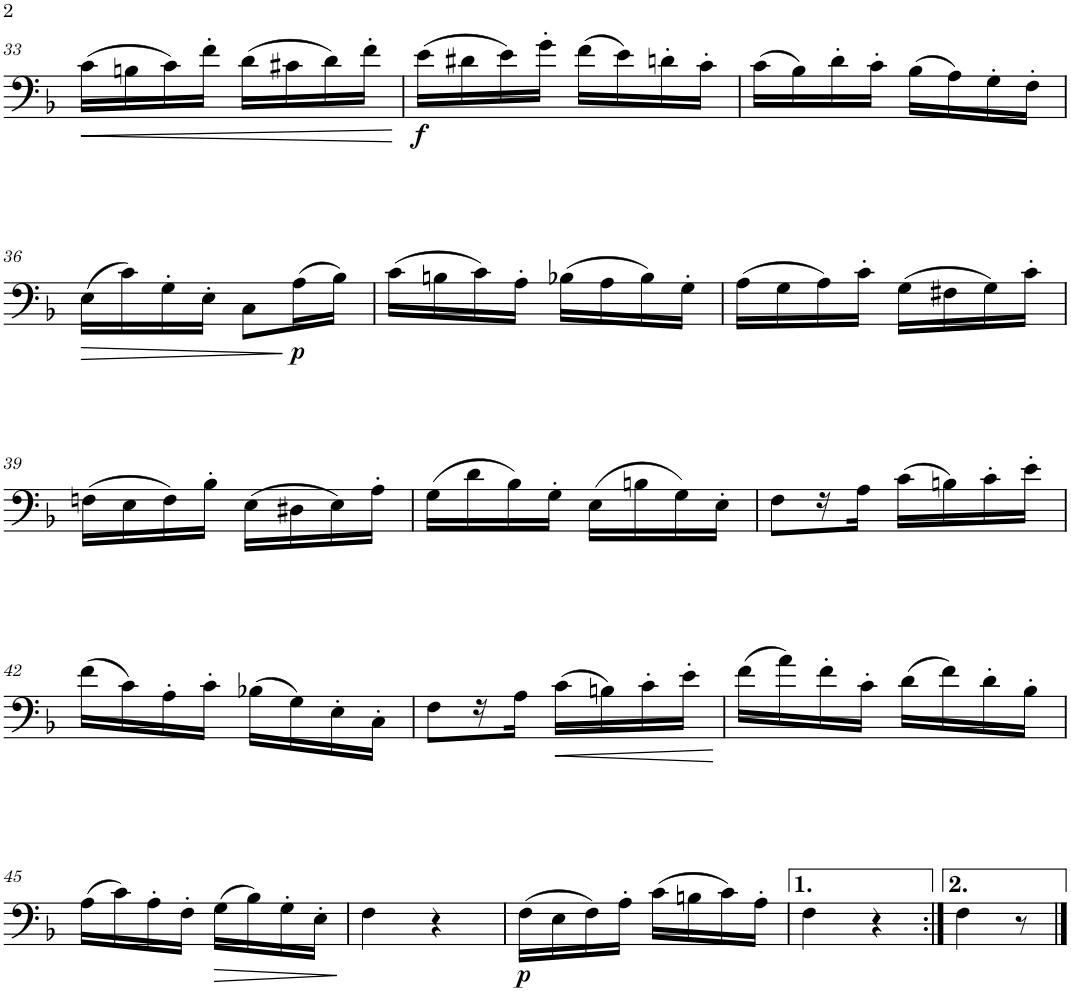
**kern	**dynam
*part1	*part1
*staff1	*staff1
*I"Trombone	*
*I'Tbn.	*
!!LO:PB:g=z
*clefF4	*
*k[b-]	*
*M2/4	*
=33	=33
!	!LO:HP:b
(16c\LL	<
16Bn\	.
16c\)	.
16f'\JJ	.
(>16d\LL	.
16c#X\	.
16d\)	.
16f'\JJ	.
.	[
=34	=34
!	!LO:DY:b
(>16e\LL	f
16d#X\	.
16e\)	.
16g'\JJ	.
(>16f\LL	.
16e\)	.
16dn'\	.
16c'\JJ	.
=35	=35
(>16c\LL	.
16B-\)	.
16d'\	.
16c'\JJ	.
(>16B-\LL	.
16A\)	.
16G'\	.
16F'\JJ	.
!!LO:LB:g=z
=36	=36
!	!LO:HP:b
(16E\LL	>
16c\)	.
16G'\	.
16E'\JJ	.
8C\L	.
!	!LO:DY:n=1:b
(16A\L	] p
16B-\JJ)	.
=37	=37
(>16c\LL	.
16Bn\	.
16c\)	.
16A'\JJ	.
(>16B-X\LL	.
16A\	.
16B-\)	.
16G'\JJ	.
=38	=38
(>16A\LL	.
16G\	.
16A\)	.
16c'\JJ	.
(>16G\LL	.
16F#X\	.
16G\)	.
16c'\JJ	.
!!LO:LB:g=z
=39	=39
(>16Fn\LL	.
16E\	.
16F\)	.
16B-'\JJ	.
(>16E\LL	.
16D#X\	.
16E\)	.
16A'\JJ	.
=40	=40
(16G\LL	.
16d\	.
16B-\)	.
16G'\JJ	.
(16E\LL	.
16Bn\	.
16G\)	.
16E'\JJ	.
=41	=41
8F\L	.
16r	.
16A\JJ	.
(16c\LL	.
16Bn\)	.
16c'\	.
16e'\JJ	.
!!LO:LB:g=z
=42	=42
(>16f\LL	.
16c\)	.
16A'\	.
16c'\JJ	.
(>16B-X\LL	.
16G\)	.
16E'\	.
16C'\JJ	.
=43	=43
8F\L	.
16r	.
16A\JJ	.
!	!LO:HP:b
(16c\LL	<
16Bn\)	.
16c'\	.
16e'\JJ	.
.	[
=44	=44
(>16f\LL	.
16a\)	.
16f'\	.
16c'\JJ	.
(>16d\LL	.
16f\)	.
16d'\	.
16B-'\JJ	.
!!LO:LB:g=z
=45	=45
(>16A\LL	.
16c\)	.
16A'\	.
16F'\JJ	.
!	!LO:HP:b
(>16G\LL	>
16B-\)	.
16G'\	.
16E'\JJ	.
.	]
=46	=46
4F\	.
4r	.
=47	=47
!	!LO:DY:b
(>16F\LL	p
16E\	.
16F\)	.
16A'\JJ	.
(>16c\LL	.
16Bn\	.
16c\)	.
16A'\JJ	.
=48	=48
4F\	.
4r	.
=49:|!	=49:|!
4F\	.
8r	.
==	==
*-	*-
